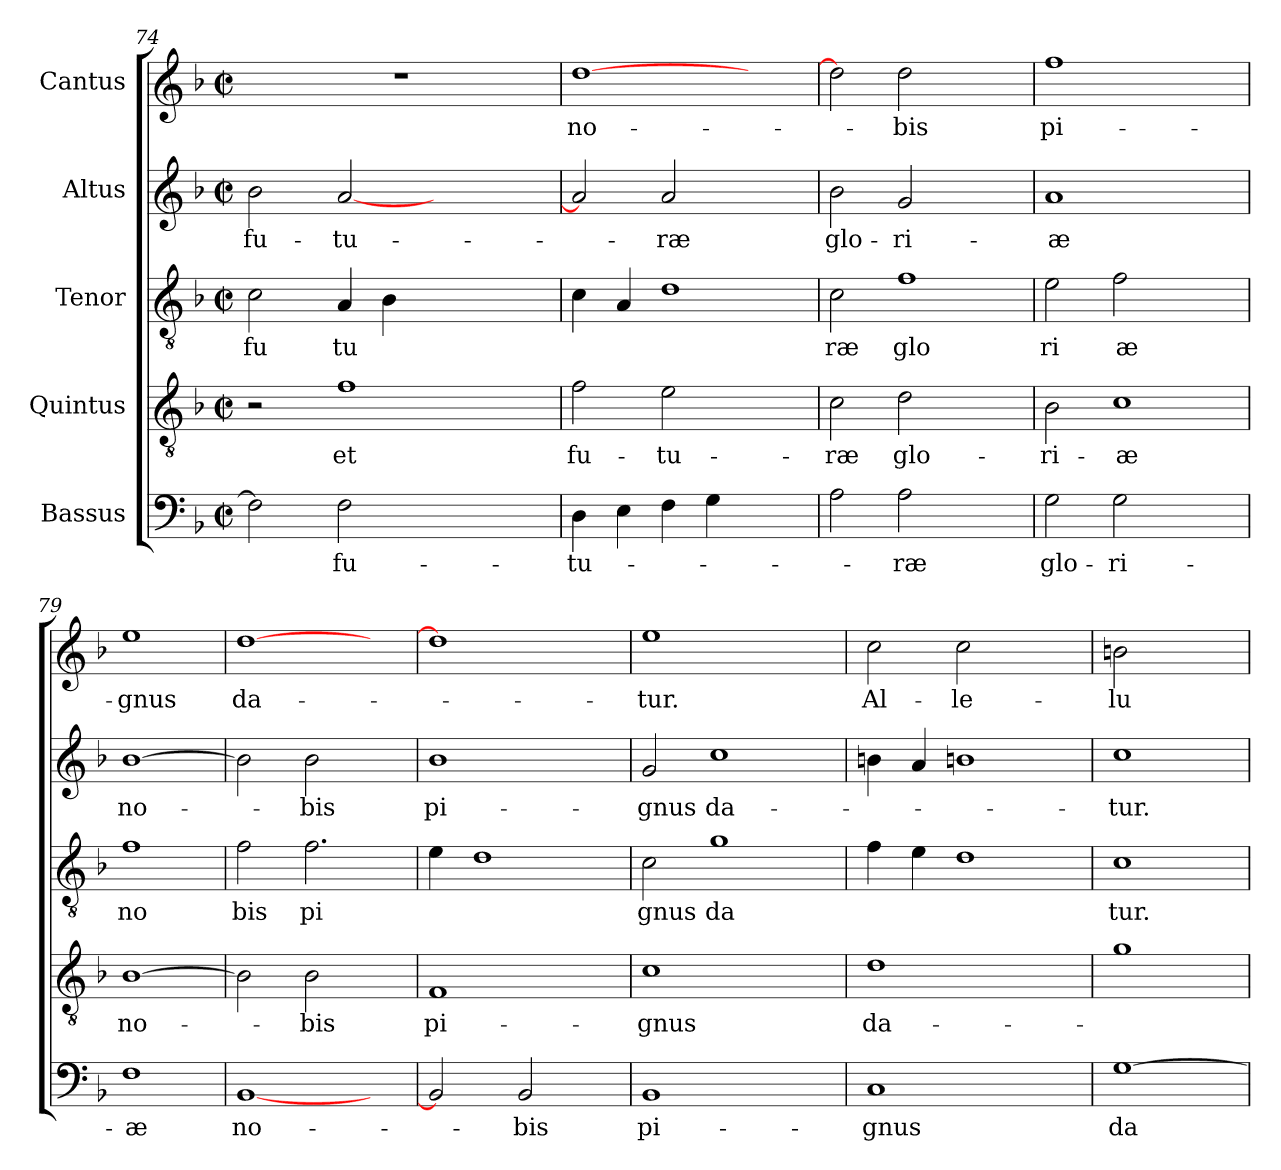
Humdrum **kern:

**kern	**text	**kern	**text	**kern	**text	**kern	**text	**kern	**text
*part5	*part5	*part4	*part4	*part3	*part3	*part2	*part2	*part1	*part1
*staff5	*staff5	*staff4	*staff4	*staff3	*staff3	*staff2	*staff2	*staff1	*staff1
*I"Bassus	*	*I"Quintus	*	*I"Tenor	*	*I"Altus	*	*I"Cantus	*
*clefF4	*	*clefGv2	*	*clefGv2	*	*clefG2	*	*clefG2	*
*k[b-]	*	*k[b-]	*	*k[b-]	*	*k[b-]	*	*k[b-]	*
*F:	*	*F:	*	*F:	*	*F:	*	*F:	*
*M2/2	*	*M2/2	*	*M2/2	*	*M2/2	*	*M2/2	*
*met(c|)	*	*met(c|)	*	*met(c|)	*	*met(c|)	*	*met(c|)	*
=74B	=74B	=74B	=74B	=74B	=74B	=74B	=74B	=74B	=74B
!	!	!	!	!	!LO:LY:b	!	!LO:LY:b	!	!
2F\]	.	2r	.	2c\	fu	2b-\	fu-	4ryy	.
.	.	.	.	.	.	.	.	4ryy	.
!	!LO:LY:b	!	!LO:LY:b	!	!LO:LY:b	!	!LO:LY:b	!	!
2F\	fu-	1f	et	4A/	tu	[2a/	-tu-	4ryy	.
.	.	.	.	4B-\	.	.	.	32ryy	.
.	.	.	.	.	.	.	.	1r	.
2ryy	.	.	.	2ryy	.	2ryy	.	.	.
4ryy	.	4ryy	.	4ryy	.	4ryy	.	.	.
32ryy	.	32ryy	.	32ryy	.	32ryy	.	.	.
=76A	=76A	=76A	=76A	=76A	=76A	=76A	=76A	=76A	=76A
!	!LO:LY:b	!	!LO:LY:b	!	!	!	!	!	!LO:LY:b
4D\	-tu-	2f\	fu-	4c\	.	2a/]	.	[1dd	no-
4E\	.	.	.	4A/	.	.	.	.	.
!	!	!	!LO:LY:b	!	!	!	!LO:LY:b	!	!
4F\	.	2e\	-tu-	1d	.	2a/	-ræ	.	.
4G\	.	.	.	.	.	.	.	.	.
2ryy	.	2ryy	.	.	.	2ryy	.	2ryy	.
=77A	=77A	=77A	=77A	=77A	=77A	=77A	=77A	=77A	=77A
!	!	!	!LO:LY:b	!	!LO:LY:b	!	!LO:LY:b	!	!
2A\	.	2c\	-ræ	2c\	ræ	2b-\	glo-	2dd\]	.
!	!LO:LY:b	!	!LO:LY:b	!	!LO:LY:b	!	!LO:LY:b	!	!LO:LY:b
2A\	-ræ	2d\	glo-	1f	glo	2g/	-ri-	2dd\	-bis
2ryy	.	2ryy	.	.	.	2ryy	.	2ryy	.
=78A	=78A	=78A	=78A	=78A	=78A	=78A	=78A	=78A	=78A
!	!LO:LY:b	!	!LO:LY:b	!	!LO:LY:b	!	!LO:LY:b	!	!LO:LY:b
2G\	glo-	2B-\	-ri-	2e\	ri	1a	-æ	1ff	pi-
!	!LO:LY:b	!	!LO:LY:b	!	!LO:LY:b	!	!	!	!
2G\	-ri-	1c	-æ	2f\	æ	.	.	.	.
2ryy	.	.	.	2ryy	.	2ryy	.	2ryy	.
=79	=79	=79	=79	=79	=79	=79	=79	=79	=79
!	!LO:LY:b	!	!LO:LY:b	!	!LO:LY:b	!	!LO:LY:b	!	!LO:LY:b
1F	-æ	[1B-	no-	1f	no	[1b-	no-	1ee	-gnus
=79A	=79A	=79A	=79A	=79A	=79A	=79A	=79A	=79A	=79A
!	!LO:LY:b	!	!	!	!LO:LY:b	!	!	!	!LO:LY:b
[1BB-	no-	2B-\]	.	2f\	bis	2b-\]	.	[1dd	da-
!	!	!	!LO:LY:b	!	!LO:LY:b	!	!LO:LY:b	!	!
.	.	2B-\	-bis	2.f\	pi	2b-\	-bis	.	.
4ryy	.	4ryy	.	.	.	4ryy	.	4ryy	.
=80A	=80A	=80A	=80A	=80A	=80A	=80A	=80A	=80A	=80A
!	!	!	!LO:LY:b	!	!	!	!LO:LY:b	!	!
2BB-/]	.	1F	pi-	4e\	.	1b-	pi-	1dd]	.
.	.	.	.	1d	.	.	.	.	.
!	!LO:LY:b	!	!	!	!	!	!	!	!
2BB-/	-bis	.	.	.	.	.	.	.	.
4ryy	.	4ryy	.	.	.	4ryy	.	4ryy	.
=81	=81	=81	=81	=81	=81	=81	=81	=81	=81
!	!LO:LY:b	!	!LO:LY:b	!	!LO:LY:b	!	!LO:LY:b	!	!LO:LY:b
1BB-	pi-	1c	-gnus	2c\	gnus	2g/	-gnus	1ee	-tur.
!	!	!	!	!	!LO:LY:b	!	!LO:LY:b	!	!
.	.	.	.	1g	da	1cc	da-	.	.
2ryy	.	2ryy	.	.	.	.	.	2ryy	.
=82	=82	=82	=82	=82	=82	=82	=82	=82	=82
!	!LO:LY:b	!	!LO:LY:b	!	!	!	!	!	!LO:LY:b
1C	-gnus	1d	da-	4f\	.	4bn\	.	2cc\	Al-
.	.	.	.	4e\	.	4a/	.	.	.
!	!	!	!	!	!	!	!	!	!LO:LY:b
.	.	.	.	1d	.	1bn	.	2cc\	-le-
2ryy	.	2ryy	.	.	.	.	.	2ryy	.
=83	=83	=83	=83	=83	=83	=83	=83	=83	=83
!	!LO:LY:b	!	!	!	!LO:LY:b	!	!LO:LY:b	!	!LO:LY:b
[1G	da-	1g	.	1c	tur.	1cc	-tur.	2bn\	-lu-
.	.	.	.	.	.	.	.	2ryy	.
=	=	=	=	=	=	=	=	=	=
*-	*-	*-	*-	*-	*-	*-	*-	*-	*-
